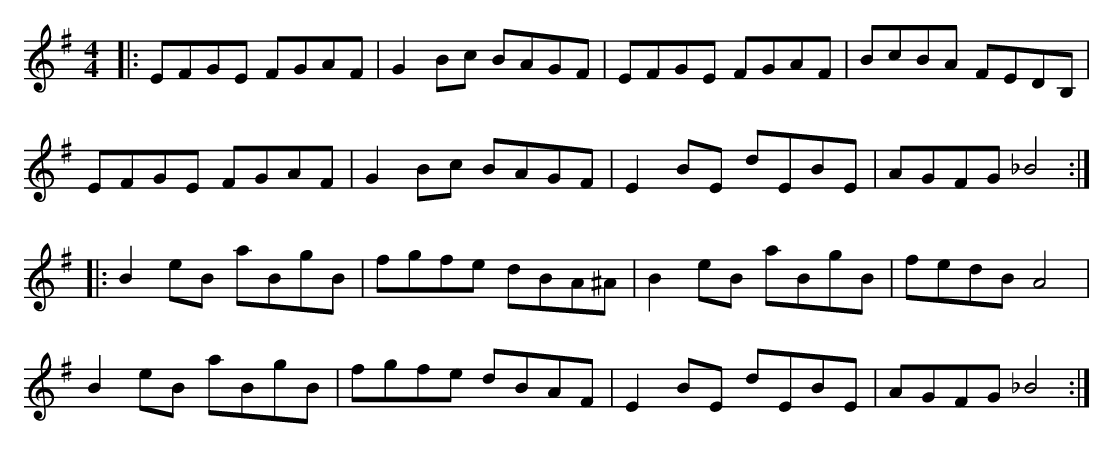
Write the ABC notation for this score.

X:1
M:4/4
K:Emin
|:EFGE FGAF|G2Bc BAGF|EFGE FGAF|BcBA FEDB,|
EFGE FGAF|G2Bc BAGF|E2BE dEBE|AGFG _B4:|
|:B2eB aBgB|fgfe dBA^A|B2eB aBgB|fedB A4|
B2eB aBgB|fgfe dBAF|E2BE dEBE|AGFG _B4:|
